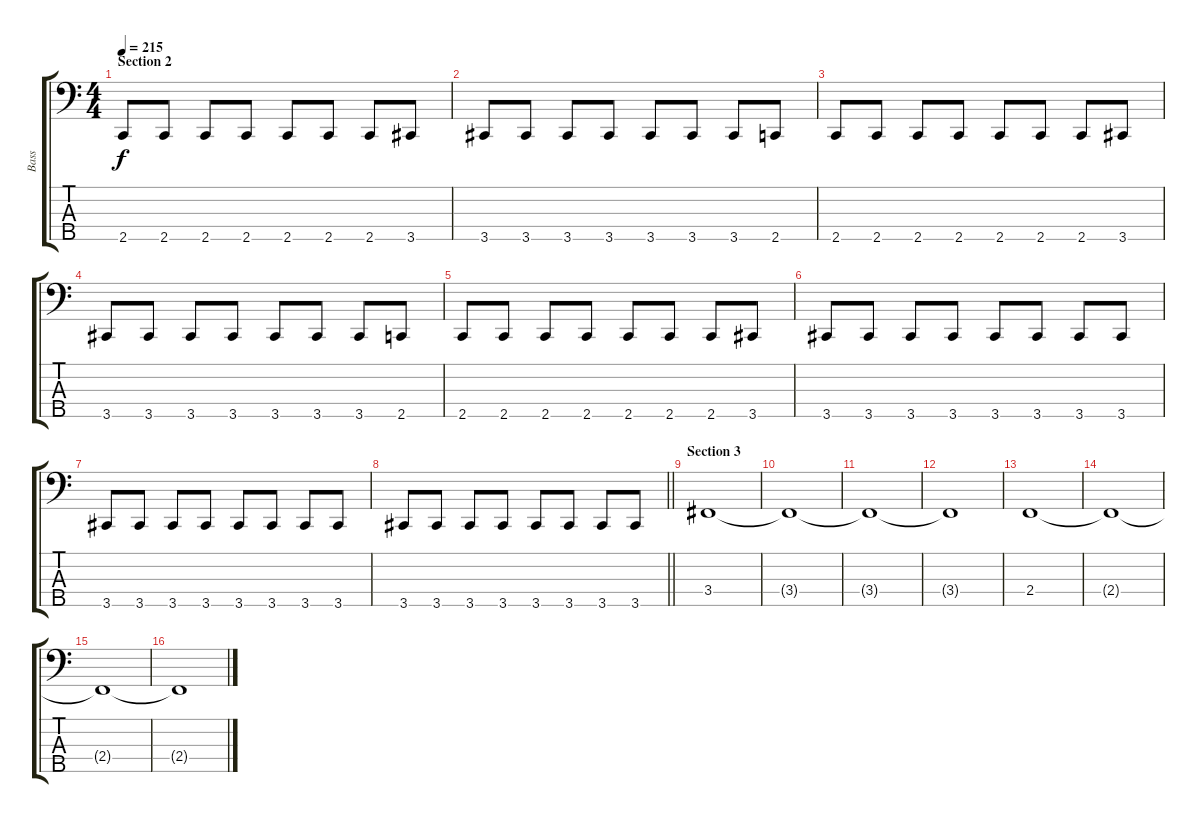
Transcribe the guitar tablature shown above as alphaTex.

\track ("Bass" "Bass") {instrument electricbassfinger}
\staff {score tabs}
\tuning (Gb2 Db2 Ab1 Eb1 Bb0) {hide}
\ts (4 4)
\section ("" "Section 2")
\tempo 215
\clef f4
\ks c
2.5.8{dy f} 2.5.8 2.5.8 2.5.8 2.5.8 2.5.8 2.5.8 3.5.8 |
3.5.8 3.5.8 3.5.8 3.5.8 3.5.8 3.5.8 3.5.8 2.5.8 |
2.5.8 2.5.8 2.5.8 2.5.8 2.5.8 2.5.8 2.5.8 3.5.8 |
3.5.8 3.5.8 3.5.8 3.5.8 3.5.8 3.5.8 3.5.8 2.5.8 |
2.5.8 2.5.8 2.5.8 2.5.8 2.5.8 2.5.8 2.5.8 3.5.8 |
3.5.8 3.5.8 3.5.8 3.5.8 3.5.8 3.5.8 3.5.8 3.5.8 |
3.5.8 3.5.8 3.5.8 3.5.8 3.5.8 3.5.8 3.5.8 3.5.8 |
\barLineRight lightlight
3.5.8 3.5.8 3.5.8 3.5.8 3.5.8 3.5.8 3.5.8 3.5.8 |
\section ("" "Section 3")
3.4.1 |
3.4{t}.1 |
3.4{t}.1 |
3.4{t}.1 |
2.4.1 |
2.4{t}.1 |
2.4{t}.1 |
2.4{t}.1
